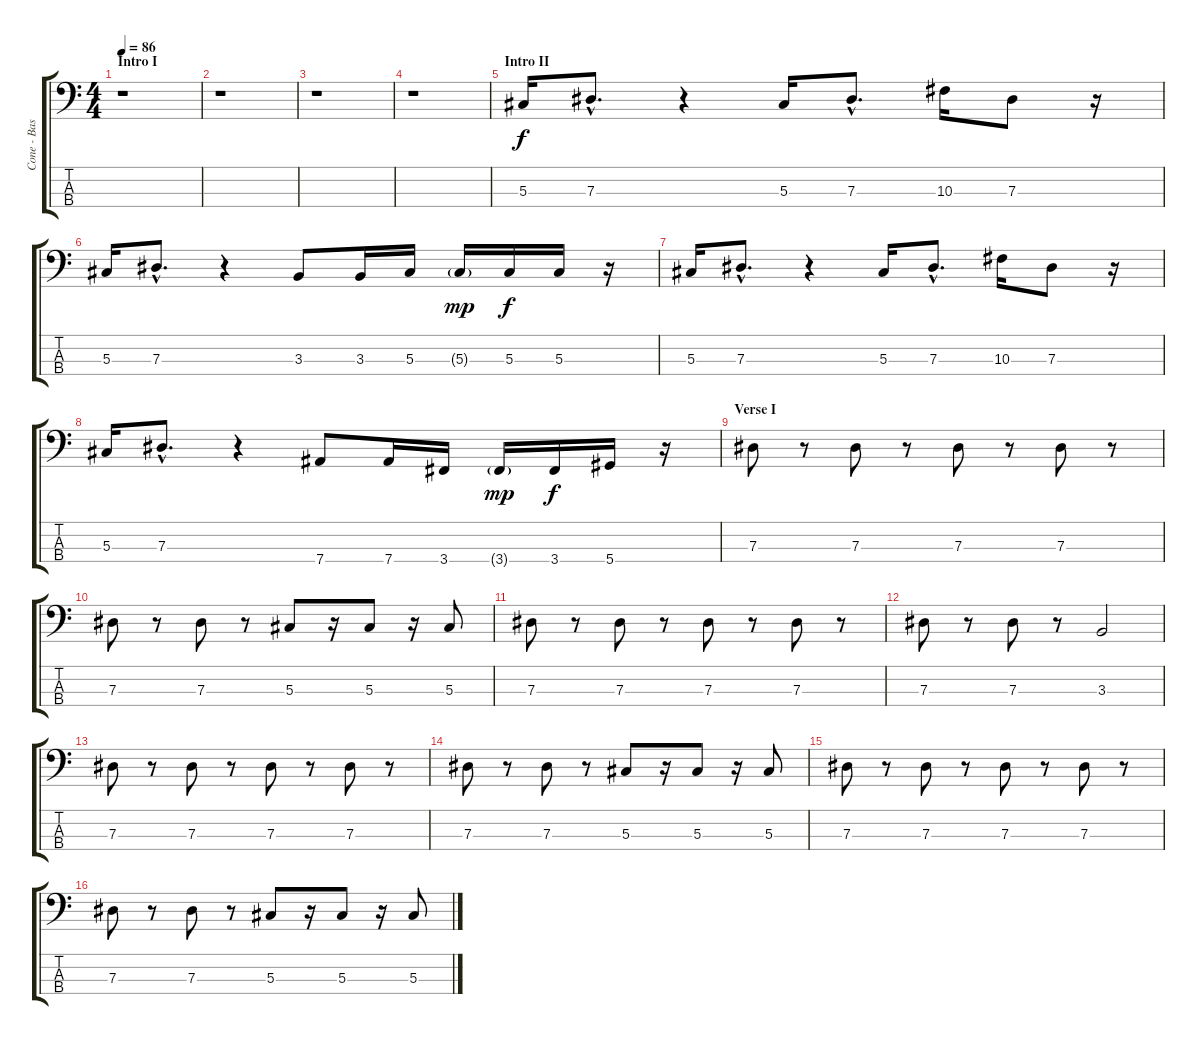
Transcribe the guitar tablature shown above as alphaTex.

\track ("Cone - Bass Effect" "Cone - Bas") {instrument distortionguitar}
\staff {score tabs}
\tuning (Gb2 Db2 Ab1 Eb1) {hide}
\ts (4 4)
\section ("" "Intro I")
\tempo 86
\clef f4
\ks c
r.1{dy f instrument distortionguitar} |
r.1 |
r.1 |
r.1 |
\section ("" "Intro II")
5.3.16 7.3{hac}.8{d} r.4 5.3.16 7.3{hac}.8{d} 10.3.16 7.3.8 r.16 |
5.3.16 7.3{hac}.8{d} r.4 3.3.8 3.3.16 5.3.16 5.3{g}.16{dy mp} 5.3.16{dy f} 5.3.16 r.16 |
5.3.16 7.3{hac}.8{d} r.4 5.3.16 7.3{hac}.8{d} 10.3.16 7.3.8 r.16 |
5.3.16 7.3{hac}.8{d} r.4 7.4.8 7.4.16 3.4.16 3.4{g}.16{dy mp} 3.4.16{dy f} 5.4.16 r.16 |
\section ("" "Verse I")
7.3.8 r.8 7.3.8 r.8 7.3.8 r.8 7.3.8 r.8 |
7.3.8 r.8 7.3.8 r.8 5.3.8 r.16 5.3.8 r.16 5.3.8 |
7.3.8 r.8 7.3.8 r.8 7.3.8 r.8 7.3.8 r.8 |
7.3.8 r.8 7.3.8 r.8 3.3.2 |
7.3.8 r.8 7.3.8 r.8 7.3.8 r.8 7.3.8 r.8 |
7.3.8 r.8 7.3.8 r.8 5.3.8 r.16 5.3.8 r.16 5.3.8 |
7.3.8 r.8 7.3.8 r.8 7.3.8 r.8 7.3.8 r.8 |
7.3.8 r.8 7.3.8 r.8 5.3.8 r.16 5.3.8 r.16 5.3.8
